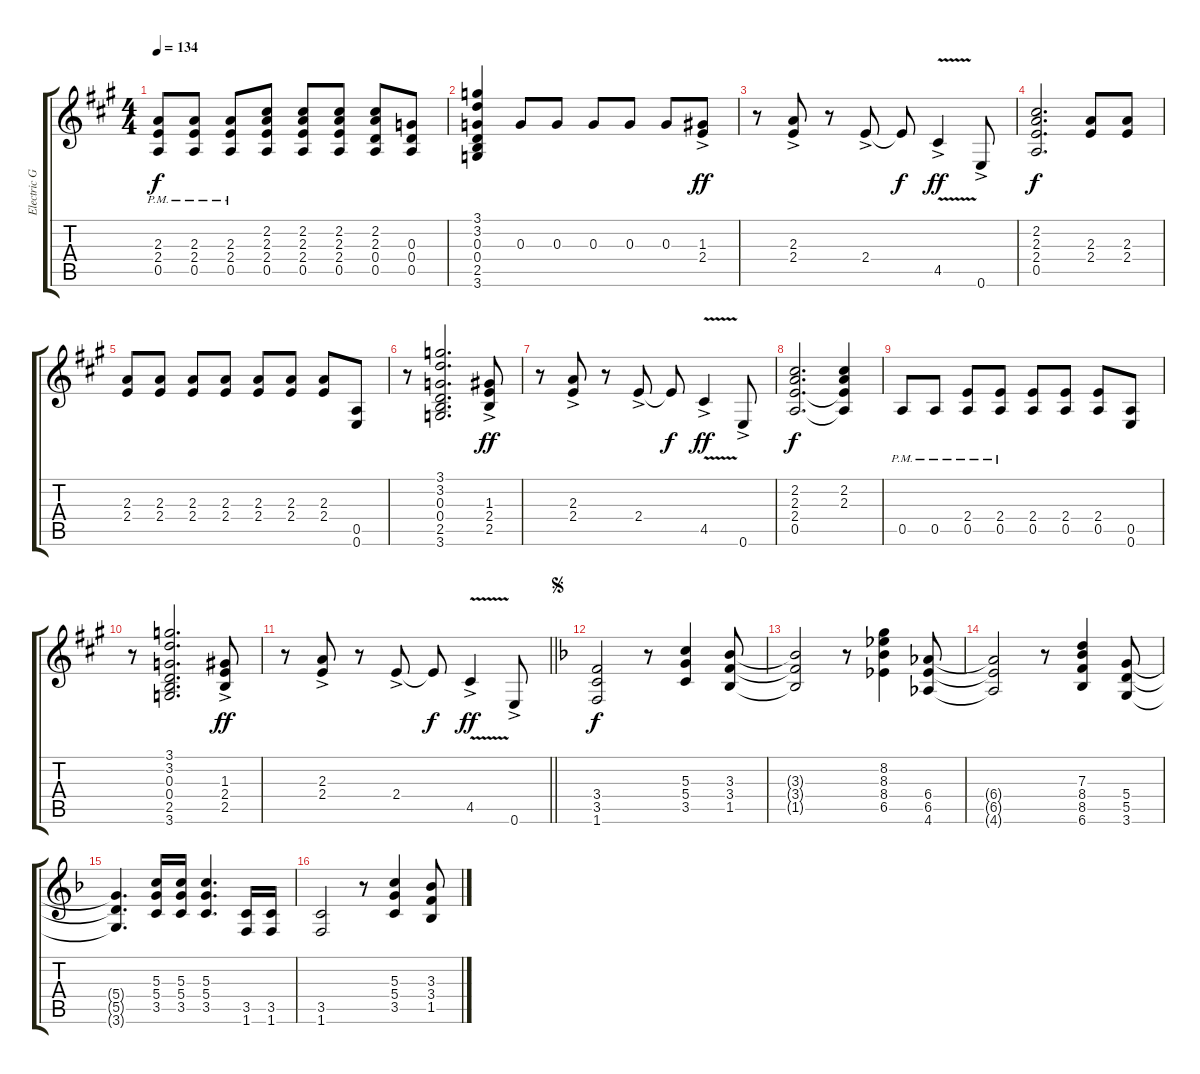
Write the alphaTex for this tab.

\track ("Electric Gtr.(with overdub)" "Electric G") {instrument overdrivenguitar}
\staff {score tabs}
\tuning (E4 B3 G3 D3 A2 E2) {hide}
\ts (4 4)
\tempo 134
\clef g2
\ks a
(2.3{pm} 2.4{pm} 0.5{pm}).8{dy f} (2.3{pm} 2.4{pm} 0.5{pm}).8 (2.3{pm} 2.4{pm} 0.5{pm}).8 (2.2 2.3 2.4 0.5).8 (2.2 2.3 2.4 0.5).8 (2.2 2.3 2.4 0.5).8 (2.2 2.3 0.4 0.5).8 (0.3 0.4 0.5).8 |
(3.1 3.2 0.3 0.4 2.5 3.6).4 0.3.8 0.3.8 0.3.8 0.3.8 0.3.8 (1.3{ac} 2.4{ac}).8{dy ff} |
r.8 (2.3{ac} 2.4{ac}).8 r.8 2.4{ac}.8 2.4{t}.8{dy f} 4.5{v ac}.4{dy ff} 0.6{ac}.8 |
(2.2 2.3 2.4 0.5).2{d dy f} (2.3 2.4).8 (2.3 2.4).8 |
(2.3 2.4).8 (2.3 2.4).8 (2.3 2.4).8 (2.3 2.4).8 (2.3 2.4).8 (2.3 2.4).8 (2.3 2.4).8 (0.5 0.6).8 |
r.8 (3.1 3.2 0.3 0.4 2.5 3.6).2{d} (1.3{ac} 2.4{ac} 2.5{ac}).8{dy ff} |
r.8 (2.3{ac} 2.4{ac}).8 r.8 2.4{ac}.8 2.4{t}.8{dy f} 4.5{v ac}.4{dy ff} 0.6{ac}.8 |
(2.2 2.3 2.4 0.5).2{d dy f} (2.2 2.3 2.4{t} 0.5{t}).4 |
0.5{pm}.8 0.5{pm}.8 (2.4{pm} 0.5{pm}).8 (2.4{pm} 0.5{pm}).8 (2.4 0.5).8 (2.4 0.5).8 (2.4 0.5).8 (0.5 0.6).8 |
r.8 (3.1 3.2 0.3 0.4 2.5 3.6).2{d} (1.3{ac} 2.4{ac} 2.5{ac}).8{dy ff} |
\barLineRight lightlight
r.8 (2.3{ac} 2.4{ac}).8 r.8 2.4{ac}.8 2.4{t}.8{dy f} 4.5{v ac}.4{dy ff} 0.6{ac}.8 |
\jump segno
\ks f
(3.4 3.5 1.6).2{dy f} r.8 (5.3 5.4 3.5).4 (3.3 3.4 1.5).8 |
(3.3{t} 3.4{t} 1.5{t}).2 r.8 (8.2 8.3 8.4 6.5).4 (6.4 6.5 4.6).8 |
(6.4{t} 6.5{t} 4.6{t}).2 r.8 (7.3 8.4 8.5 6.6).4 (5.4 5.5 3.6).8 |
(5.4{t} 5.5{t} 3.6{t}).4{d} (5.3 5.4 3.5).16 (5.3 5.4 3.5).16 (5.3 5.4 3.5).4{d} (3.5 1.6).16 (3.5 1.6).16 |
(3.5 1.6).2 r.8 (5.3 5.4 3.5).4 (3.3 3.4 1.5).8
